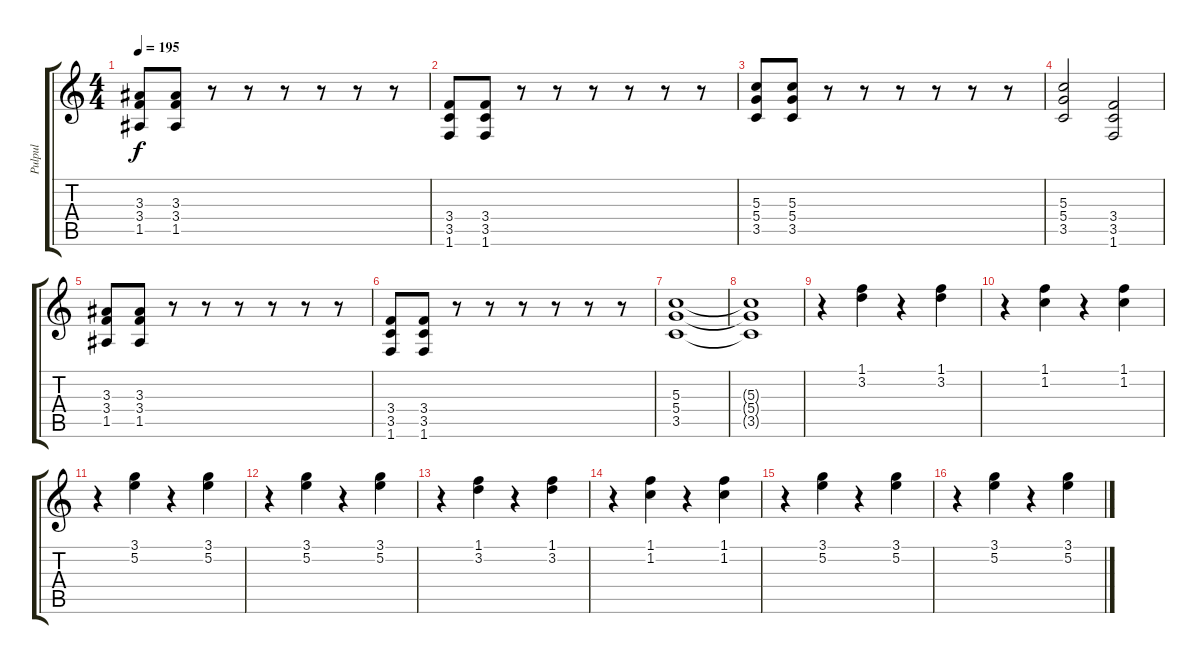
\track ("Pulpul" "Pulpul") {instrument electricguitarclean}
\staff {score tabs}
\tuning (E4 B3 G3 D3 A2 E2) {hide}
\ts (4 4)
\tempo 195
\clef g2
\ks c
(3.3 3.4 1.5).8{dy f} (3.3 3.4 1.5).8 r.8 r.8 r.8 r.8 r.8 r.8 |
(3.4 3.5 1.6).8 (3.4 3.5 1.6).8 r.8 r.8 r.8 r.8 r.8 r.8 |
(5.3 5.4 3.5).8 (5.3 5.4 3.5).8 r.8 r.8 r.8 r.8 r.8 r.8 |
(5.3 5.4 3.5).2 (3.4 3.5 1.6).2 |
(3.3 3.4 1.5).8 (3.3 3.4 1.5).8 r.8 r.8 r.8 r.8 r.8 r.8 |
(3.4 3.5 1.6).8 (3.4 3.5 1.6).8 r.8 r.8 r.8 r.8 r.8 r.8 |
(5.3 5.4 3.5).1 |
(5.3{t} 5.4{t} 3.5{t}).1 |
r.4{instrument electricguitarclean} (1.1 3.2).4 r.4 (1.1 3.2).4 |
r.4 (1.1 1.2).4 r.4 (1.1 1.2).4 |
r.4 (3.1 5.2).4 r.4 (3.1 5.2).4 |
r.4 (3.1 5.2).4 r.4 (3.1 5.2).4 |
r.4{instrument electricguitarclean} (1.1 3.2).4 r.4 (1.1 3.2).4 |
r.4 (1.1 1.2).4 r.4 (1.1 1.2).4 |
r.4 (3.1 5.2).4 r.4 (3.1 5.2).4 |
r.4 (3.1 5.2).4 r.4 (3.1 5.2).4
